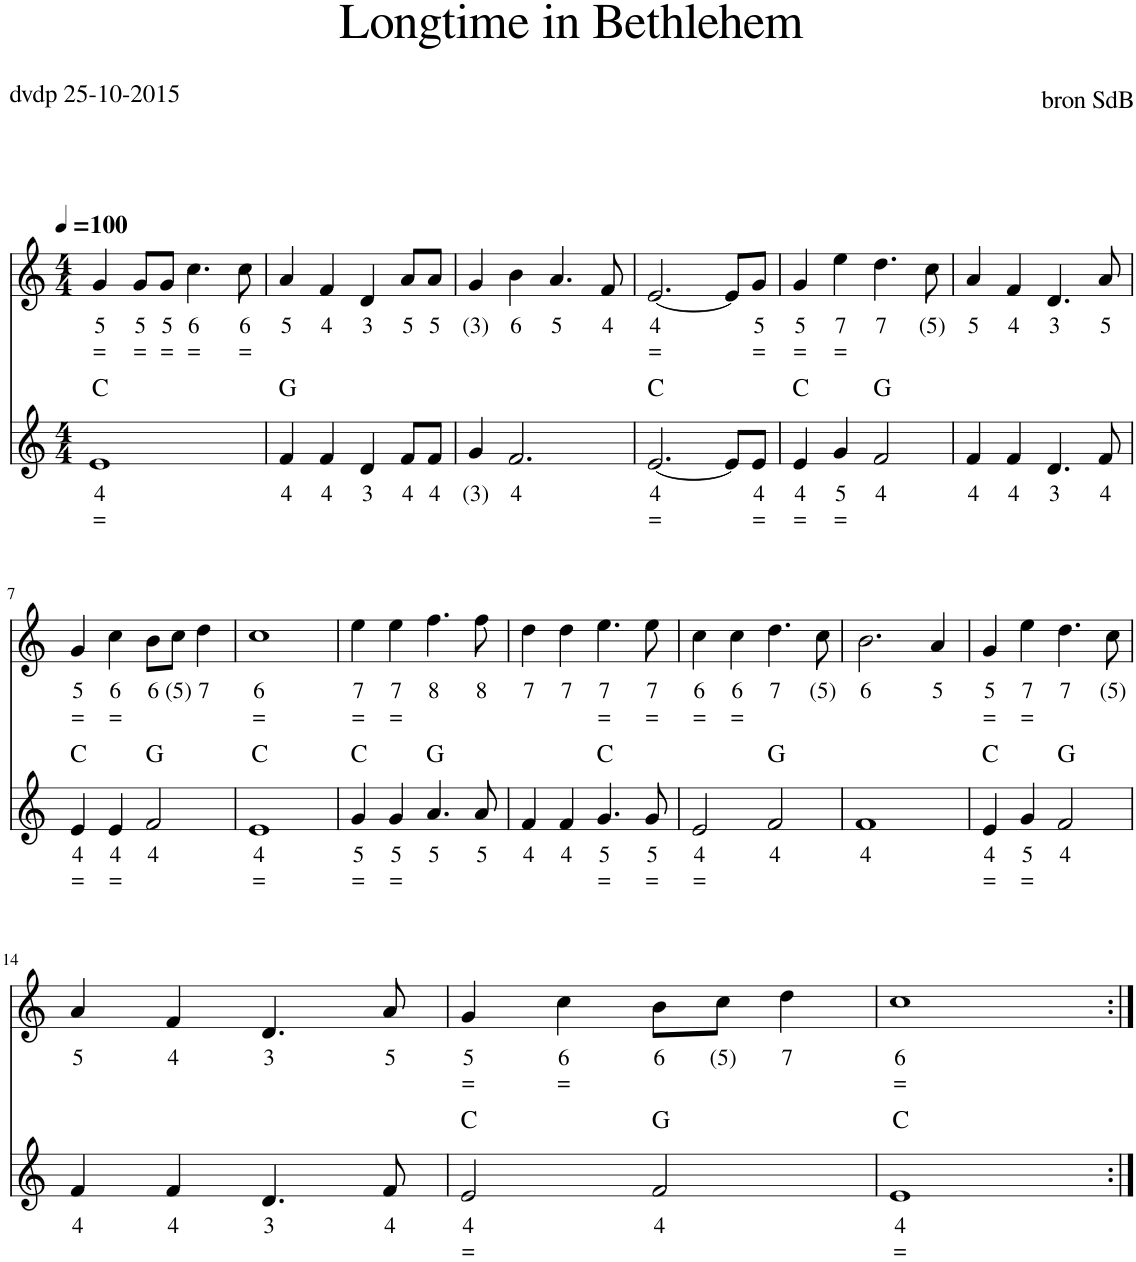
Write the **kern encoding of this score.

**kern	**text	**text	**harte	**kern	**text	**text
*part2	*part2	*part2	*part2	*part1	*part1	*part1
*staff2	*staff2	*staff2	*	*staff1	*staff1	*staff1
*I"Stem	*	*	*	*I"Stem	*	*
*clefG2	*	*	*	*clefG2	*	*
*k[]	*	*	*	*k[]	*	*
*M4/4	*	*	*	*M4/4	*	*
*MM100	*	*	*	*MM100	*	*
=1	=1	=1	=1	=1	=1	=1
!	!LO:LY:b	!LO:LY:b	!	!	!LO:LY:b	!LO:LY:b
1e	4	=	C:maj	4g/	5	=
!	!	!	!	!	!LO:LY:b	!LO:LY:b
.	.	.	.	8g/L	5	=
!	!	!	!	!	!LO:LY:b	!LO:LY:b
.	.	.	.	8g/J	5	=
!	!	!	!	!	!LO:LY:b	!LO:LY:b
.	.	.	.	4.cc\	6	=
!	!	!	!	!	!LO:LY:b	!LO:LY:b
.	.	.	.	8cc\	6	=
=2	=2	=2	=2	=2	=2	=2
!	!LO:LY:b	!	!	!	!LO:LY:b	!
4f/	4	.	G:maj	4a/	5	.
!	!LO:LY:b	!	!	!	!LO:LY:b	!
4f/	4	.	.	4f/	4	.
!	!LO:LY:b	!	!	!	!LO:LY:b	!
4d/	3	.	.	4d/	3	.
!	!LO:LY:b	!	!	!	!LO:LY:b	!
8f/L	4	.	.	8a/L	5	.
!	!LO:LY:b	!	!	!	!LO:LY:b	!
8f/J	4	.	.	8a/J	5	.
=3	=3	=3	=3	=3	=3	=3
!	!LO:LY:b	!	!	!	!LO:LY:b	!
4g/	(3)	.	.	4g/	(3)	.
!	!LO:LY:b	!	!	!	!LO:LY:b	!
2.f/	4	.	.	4b\	6	.
!	!	!	!	!	!LO:LY:b	!
.	.	.	.	4.a/	5	.
!	!	!	!	!	!LO:LY:b	!
.	.	.	.	8f/	4	.
=4	=4	=4	=4	=4	=4	=4
!	!LO:LY:b	!LO:LY:b	!	!	!LO:LY:b	!LO:LY:b
[2.e/	4	=	C:maj	[2.e/	4	=
8e/L]	.	.	.	8e/L]	.	.
!	!LO:LY:b	!LO:LY:b	!	!	!LO:LY:b	!LO:LY:b
8e/J	4	=	.	8g/J	5	=
=5	=5	=5	=5	=5	=5	=5
!	!LO:LY:b	!LO:LY:b	!	!	!LO:LY:b	!LO:LY:b
4e/	4	=	C:maj	4g/	5	=
!	!LO:LY:b	!LO:LY:b	!	!	!LO:LY:b	!LO:LY:b
4g/	5	=	.	4ee\	7	=
!	!LO:LY:b	!	!	!	!LO:LY:b	!
2f/	4	.	G:maj	4.dd\	7	.
!	!	!	!	!	!LO:LY:b	!
.	.	.	.	8cc\	(5)	.
=6	=6	=6	=6	=6	=6	=6
!	!LO:LY:b	!	!	!	!LO:LY:b	!
4f/	4	.	.	4a/	5	.
!	!LO:LY:b	!	!	!	!LO:LY:b	!
4f/	4	.	.	4f/	4	.
!	!LO:LY:b	!	!	!	!LO:LY:b	!
4.d/	3	.	.	4.d/	3	.
!	!LO:LY:b	!	!	!	!LO:LY:b	!
8f/	4	.	.	8a/	5	.
!!LO:LB:g=z
=7	=7	=7	=7	=7	=7	=7
!	!LO:LY:b	!LO:LY:b	!	!	!LO:LY:b	!LO:LY:b
4e/	4	=	C:maj	4g/	5	=
!	!LO:LY:b	!LO:LY:b	!	!	!LO:LY:b	!LO:LY:b
4e/	4	=	.	4cc\	6	=
!	!LO:LY:b	!	!	!	!LO:LY:b	!
2f/	4	.	G:maj	8b\L	6	.
!	!	!	!	!	!LO:LY:b	!
.	.	.	.	8cc\J	(5)	.
!	!	!	!	!	!LO:LY:b	!
.	.	.	.	4dd\	7	.
=8	=8	=8	=8	=8	=8	=8
!	!LO:LY:b	!LO:LY:b	!	!	!LO:LY:b	!LO:LY:b
1e	4	=	C:maj	1cc	6	=
=9	=9	=9	=9	=9	=9	=9
!	!LO:LY:b	!LO:LY:b	!	!	!LO:LY:b	!LO:LY:b
4g/	5	=	C:maj	4ee\	7	=
!	!LO:LY:b	!LO:LY:b	!	!	!LO:LY:b	!LO:LY:b
4g/	5	=	.	4ee\	7	=
!	!LO:LY:b	!	!	!	!LO:LY:b	!
4.a/	5	.	G:maj	4.ff\	8	.
!	!LO:LY:b	!	!	!	!LO:LY:b	!
8a/	5	.	.	8ff\	8	.
=10	=10	=10	=10	=10	=10	=10
!	!LO:LY:b	!	!	!	!LO:LY:b	!
4f/	4	.	.	4dd\	7	.
!	!LO:LY:b	!	!	!	!LO:LY:b	!
4f/	4	.	.	4dd\	7	.
!	!LO:LY:b	!LO:LY:b	!	!	!LO:LY:b	!LO:LY:b
4.g/	5	=	C:maj	4.ee\	7	=
!	!LO:LY:b	!LO:LY:b	!	!	!LO:LY:b	!LO:LY:b
8g/	5	=	.	8ee\	7	=
=11	=11	=11	=11	=11	=11	=11
!	!LO:LY:b	!LO:LY:b	!	!	!LO:LY:b	!LO:LY:b
2e/	4	=	.	4cc\	6	=
!	!	!	!	!	!LO:LY:b	!LO:LY:b
.	.	.	.	4cc\	6	=
!	!LO:LY:b	!	!	!	!LO:LY:b	!
2f/	4	.	G:maj	4.dd\	7	.
!	!	!	!	!	!LO:LY:b	!
.	.	.	.	8cc\	(5)	.
=12	=12	=12	=12	=12	=12	=12
!	!LO:LY:b	!	!	!	!LO:LY:b	!
1f	4	.	.	2.b\	6	.
!	!	!	!	!	!LO:LY:b	!
.	.	.	.	4a/	5	.
=13	=13	=13	=13	=13	=13	=13
!	!LO:LY:b	!LO:LY:b	!	!	!LO:LY:b	!LO:LY:b
4e/	4	=	C:maj	4g/	5	=
!	!LO:LY:b	!LO:LY:b	!	!	!LO:LY:b	!LO:LY:b
4g/	5	=	.	4ee\	7	=
!	!LO:LY:b	!	!	!	!LO:LY:b	!
2f/	4	.	G:maj	4.dd\	7	.
!	!	!	!	!	!LO:LY:b	!
.	.	.	.	8cc\	(5)	.
!!LO:LB:g=z
=14	=14	=14	=14	=14	=14	=14
!	!LO:LY:b	!	!	!	!LO:LY:b	!
4f/	4	.	.	4a/	5	.
!	!LO:LY:b	!	!	!	!LO:LY:b	!
4f/	4	.	.	4f/	4	.
!	!LO:LY:b	!	!	!	!LO:LY:b	!
4.d/	3	.	.	4.d/	3	.
!	!LO:LY:b	!	!	!	!LO:LY:b	!
8f/	4	.	.	8a/	5	.
=15	=15	=15	=15	=15	=15	=15
!	!LO:LY:b	!LO:LY:b	!	!	!LO:LY:b	!LO:LY:b
2e/	4	=	C:maj	4g/	5	=
!	!	!	!	!	!LO:LY:b	!LO:LY:b
.	.	.	.	4cc\	6	=
!	!LO:LY:b	!	!	!	!LO:LY:b	!
2f/	4	.	G:maj	8b\L	6	.
!	!	!	!	!	!LO:LY:b	!
.	.	.	.	8cc\J	(5)	.
!	!	!	!	!	!LO:LY:b	!
.	.	.	.	4dd\	7	.
=16	=16	=16	=16	=16	=16	=16
!	!LO:LY:b	!LO:LY:b	!	!	!LO:LY:b	!LO:LY:b
1e	4	=	C:maj	1cc	6	=
=:|!	=:|!	=:|!	=:|!	=:|!	=:|!	=:|!
*-	*-	*-	*-	*-	*-	*-
